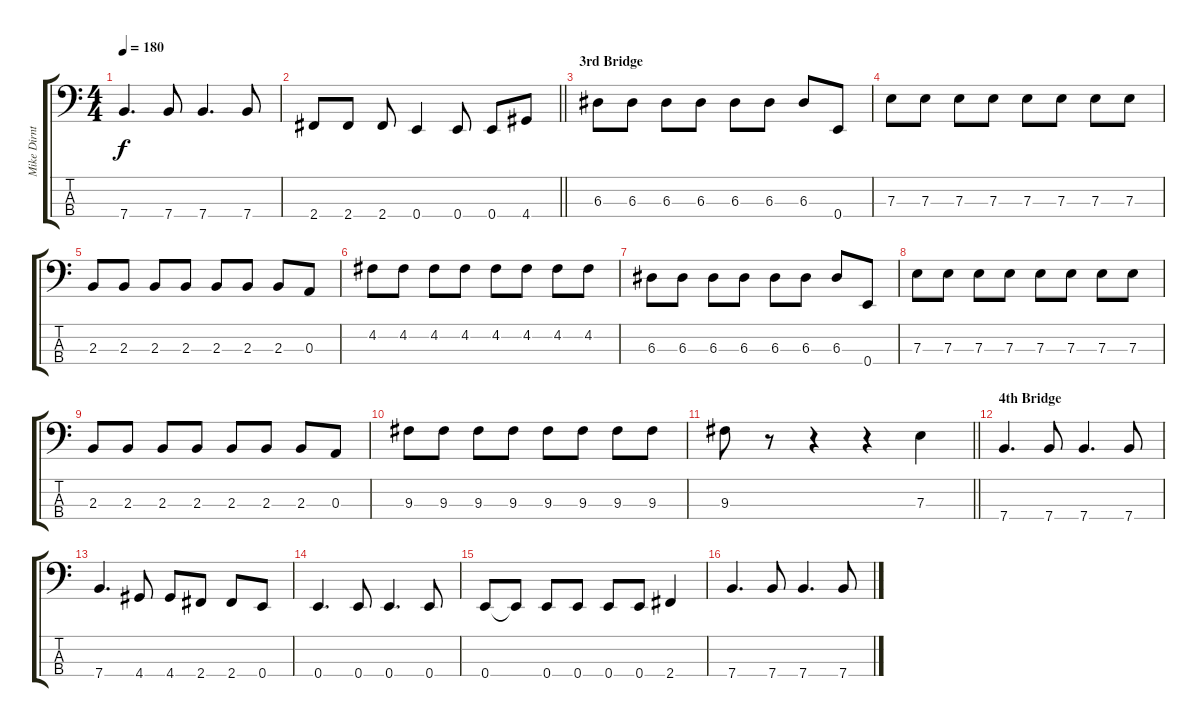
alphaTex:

\track ("Mike Dirnt (Bass)" "Mike Dirnt") {instrument electricbasspick}
\staff {score tabs}
\tuning (G2 D2 A1 E1) {hide}
\ts (4 4)
\tempo 180
\clef f4
\ks c
7.4.4{d dy f} 7.4.8 7.4.4{d} 7.4.8 |
\barLineRight lightlight
2.4.8 2.4.8 2.4.8 0.4.4 0.4.8 0.4.8 4.4.8 |
\section ("" "3rd Bridge")
6.3.8 6.3.8 6.3.8 6.3.8 6.3.8 6.3.8 6.3.8 0.4.8 |
7.3.8 7.3.8 7.3.8 7.3.8 7.3.8 7.3.8 7.3.8 7.3.8 |
2.3.8 2.3.8 2.3.8 2.3.8 2.3.8 2.3.8 2.3.8 0.3.8 |
4.2.8 4.2.8 4.2.8 4.2.8 4.2.8 4.2.8 4.2.8 4.2.8 |
6.3.8 6.3.8 6.3.8 6.3.8 6.3.8 6.3.8 6.3.8 0.4.8 |
7.3.8 7.3.8 7.3.8 7.3.8 7.3.8 7.3.8 7.3.8 7.3.8 |
2.3.8 2.3.8 2.3.8 2.3.8 2.3.8 2.3.8 2.3.8 0.3.8 |
9.3.8 9.3.8 9.3.8 9.3.8 9.3.8 9.3.8 9.3.8 9.3.8 |
\barLineRight lightlight
9.3.8 r.8 r.4 r.4 7.3.4 |
\section ("" "4th Bridge")
7.4.4{d} 7.4.8 7.4.4{d} 7.4.8 |
7.4.4{d} 4.4.8 4.4.8 2.4.8 2.4.8 0.4.8 |
0.4.4{d} 0.4.8 0.4.4{d} 0.4.8 |
0.4.8 0.4{t}.8 0.4.8 0.4.8 0.4.8 0.4.8 2.4.4 |
7.4.4{d} 7.4.8 7.4.4{d} 7.4.8
